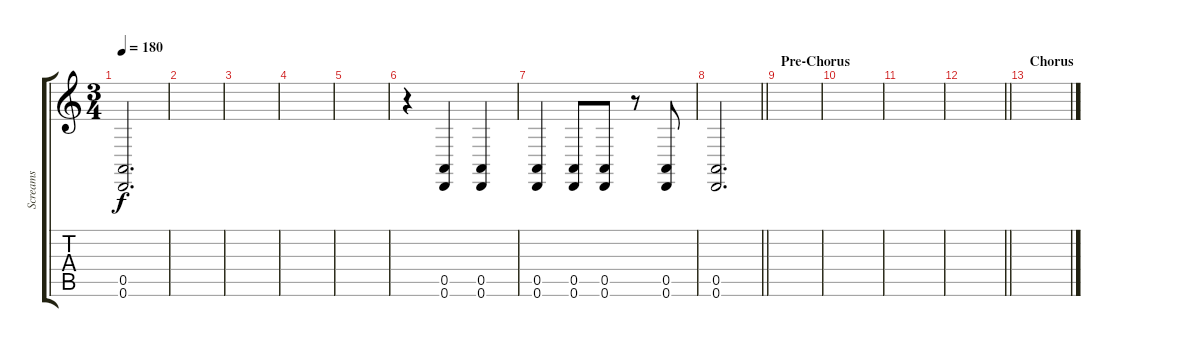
\track ("Screams" "Screams") {instrument gunshot}
\staff {score tabs}
\tuning (E4 B3 G3 D3 A2 D2) {hide}
\ts (3 4)
\tempo 180
\clef g2
\ks c
(0.5{t} 0.6{t}).2{d dy f} |
|
|
|
|
r.4 (0.5 0.6).4 (0.5 0.6).4 |
(0.5 0.6).4 (0.5 0.6).8 (0.5 0.6).8 r.8 (0.5 0.6).8 |
\barLineRight lightlight
(0.5 0.6).2{d} |
\section ("" "Pre-Chorus")
|
|
|
\barLineRight lightlight
|
\section ("" "Chorus")
